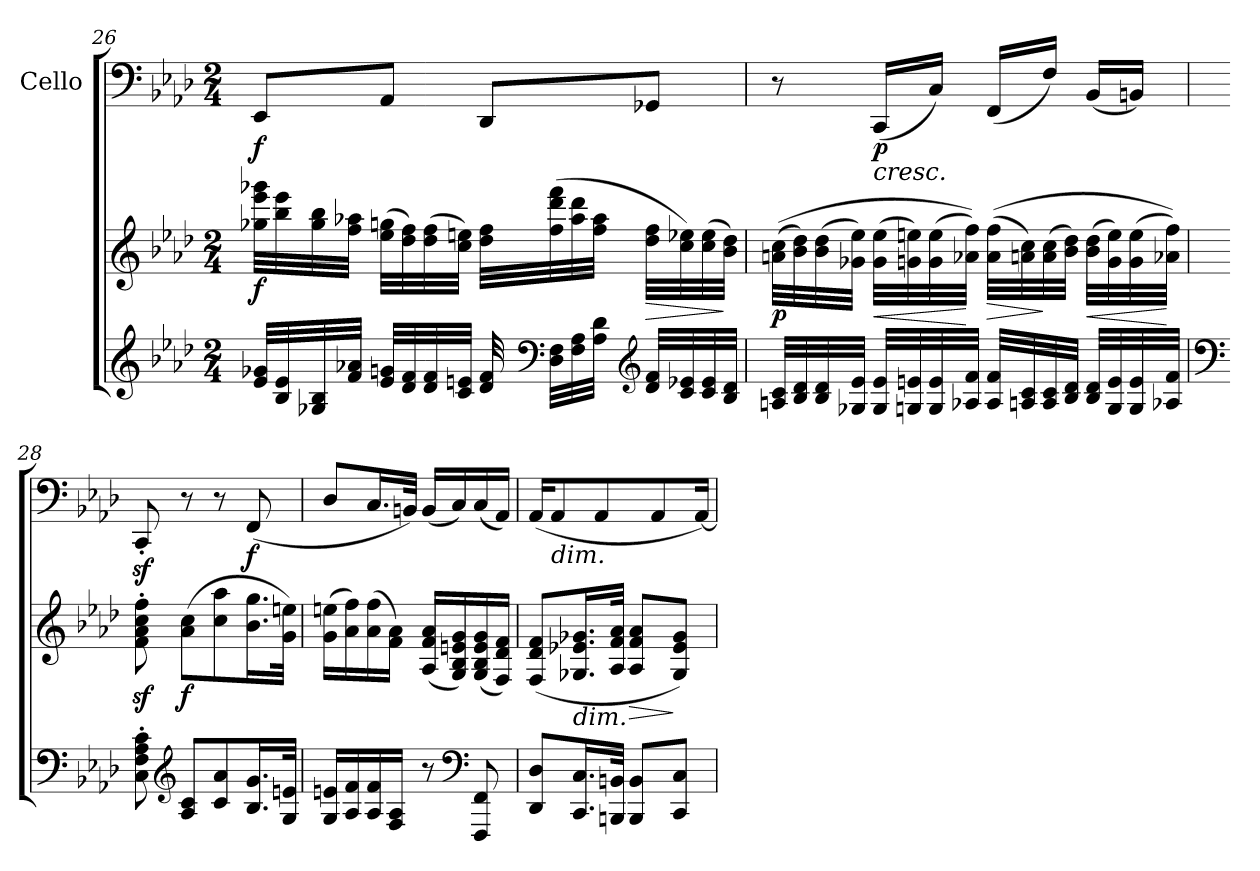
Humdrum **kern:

**kern	**kern	**dynam	**kern	**dynam
*part2	*part2	*part2	*part1	*part1
*staff3	*staff2	*staff2/3	*staff1	*staff1
*	*	*	*I"Cello	*
!!LO:LB:g=z
*clefG2	*clefG2	*	*clefF4	*
*k[b-e-a-d-]	*k[b-e-a-d-]	*	*k[b-e-a-d-]	*
*f:	*f:	*	*f:	*
*M2/4	*M2/4	*	*M2/4	*
=26	=26	=26	=26	=26
!	!	!LO:DY:b	!	!LO:DY:b
32e-/ 32g-X/LLL	32gg-X\ 32eee-\ 32ggg-X\LLL	f	8EE-/L	f
32B-/ 32e-/	32bb-\ 32eee-\	.	.	.
32G-X/ 32B-/	32gg-\ 32bb-\	.	.	.
32f/ 32a-X/JJJ	32ff\ 32aa-X\JJJ	.	.	.
32e-/ 32gn/LLL	(>32ee-\ 32ggn\LLL	.	8AA-/J	.
32d-/ 32f/	32dd-\ 32ff\)	.	.	.
32d-/ 32f/	(>32dd-\ 32ff\	.	.	.
32c/ 32en/JJJ	32cc\ 32een\JJJ)	.	.	.
32d-/ 32f/	32dd-\ 32ff\LLL	.	8DD-/L	.
*clefF4	*	*	*	*
32D-\ 32F\LLL	(>32ff\ 32ddd-\ 32fff\	.	.	.
32F\ 32A-\	32aa-\ 32ddd-\	.	.	.
32A-\ 32d-\JJJ	32ff\ 32aa-\JJJ	.	.	.
*clefG2	*	*	*	*
!	!	!LO:HP:b	!	!
32d-/ 32f/LLL	32dd-\ 32ff\LLL	>	8GG-X/J	.
32c/ 32e-/	32cc\ 32ee-\)	.	.	.
32c/ 32e-/	(>32cc\ 32ee-\	.	.	.
32B-/ 32d-/JJJ	32b-\ 32dd-\JJJ)	]	.	.
=27	=27	=27	=27	=27
!	!	!LO:DY:b	!	!
32An/ 32c/LLL	(>(>32an\ 32cc\LLL	p	8r	.
32B-/ 32d-/	32b-\ 32dd-\)	.	.	.
32B-/ 32d-/	(>32b-\ 32dd-\	.	.	.
32G-X/ 32e-/JJJ	32g-X\ 32ee-\JJJ)	.	.	.
!	!	!	!LO:TX:b:i:t=cresc.	!
!	!	!LO:HP:b	!	!LO:DY:b
32G-/ 32e-/LLL	(>32g-\ 32ee-\LLL	<	(<16CC/LL	p
32Gn/ 32en/	32gn\ 32een\)	.	.	.
32G/ 32e/	(>32g\ 32ee\	.	16C/JJ)	.
32A-/ 32f/JJJ	32a-\ 32ff\JJJ))	[	.	.
!	!	!LO:HP:b	!	!
32A-/ 32f/LLL	(>(>32a-\ 32ff\LLL	>	(<16FF/LL	.
32An/ 32c/	32an\ 32cc\)	.	.	.
32A/ 32c/	(>32a\ 32cc\	]	16F/JJ)	.
32B-/ 32d-/JJJ	32b-\ 32dd-\JJJ)	.	.	.
!	!	!LO:HP:b	!	!
32B-/ 32d-/LLL	(>32b-\ 32dd-\LLL	<	(<16BB-/LL	.
32G/ 32e/	32g\ 32ee\)	.	.	.
32G/ 32e/	(>32g\ 32ee\	.	16BBn/JJ)	.
32A-X/ 32f/JJJ	32a-X\ 32ff\JJJ))	[	.	.
!!LO:PB:g=z
=28	=28	=28	=28	=28
*clefF4	*	*	*	*
8C\'> 8F\'> 8A-\'> 8c\'>	8f\z<'> 8a-\z<'> 8cc\z<'> 8ff\z<'>	.	8CCz<'</	.
*clefG2	*	*	*	*
!	!	!LO:DY:b	!	!
8A-/ 8c/L	(>8a-\ 8cc\L	f	8r	.
8c/ 8a-/	8cc\ 8aa-\	.	8r	.
!	!	!	!	!LO:DY:b
16.B-/ 16.g/L	16.b-\ 16.gg\L	.	(<8FF/	f
32G/ 32en/JJk	32g\ 32een\JJk)	.	.	.
=29	=29	=29	=29	=29
16G/ 16en/LL	(>16g\ 16een\LL	.	8D-/L	.
16A-/ 16f/	16a-\ 16ff\)	.	.	.
16A-/ 16f/	(>16a-\ 16ff\	.	16.C/L	.
16F/ 16A-/JJ	16f\ 16a-\JJ)	.	.	.
.	.	.	32BBn/JJk)	.
8r	(>16A-/ 16f/ 16a-/LL	.	(<16BB/LL	.
.	16G/ 16B-/ 16en/ 16g/)	.	16C/)	.
*clefF4	*	*	*	*
8FFF/ 8FF/	(>16G/ 16B-/ 16e/ 16g/	.	(<16C/	.
.	16F/ 16d-/ 16f/JJ)	.	16AA-/JJ)	.
=30	=30	=30	=30	=30
8DD-/ 8D-/L	(>8F/ 8d-/ 8f/L	.	(>16AA-/KL	.
!	!	!	!LO:TX:b:i:t=dim.	!
.	.	.	8AA-/	.
!	!LO:TX:b:i:t=dim.	!	!	!
16.CC/ 16.C/L	16.G-X/ 16.e-X/ 16.g-X/L	.	.	.
.	.	.	8AA-/	.
32BBBn/ 32BBn/JJk	32A-/ 32f/ 32a-/JJk	.	.	.
!	!	!LO:HP:b	!	!
8BBB/ 8BB/L	8A-/ 8f/ 8a-/L	>	.	.
.	.	.	8AA-/	.
8CC/ 8C/J	8G-/ 8e-/ 8g-/J)	]	.	.
.	.	.	[16AA-/Jk)	.
=	=	=	=	=
*-	*-	*-	*-	*-
